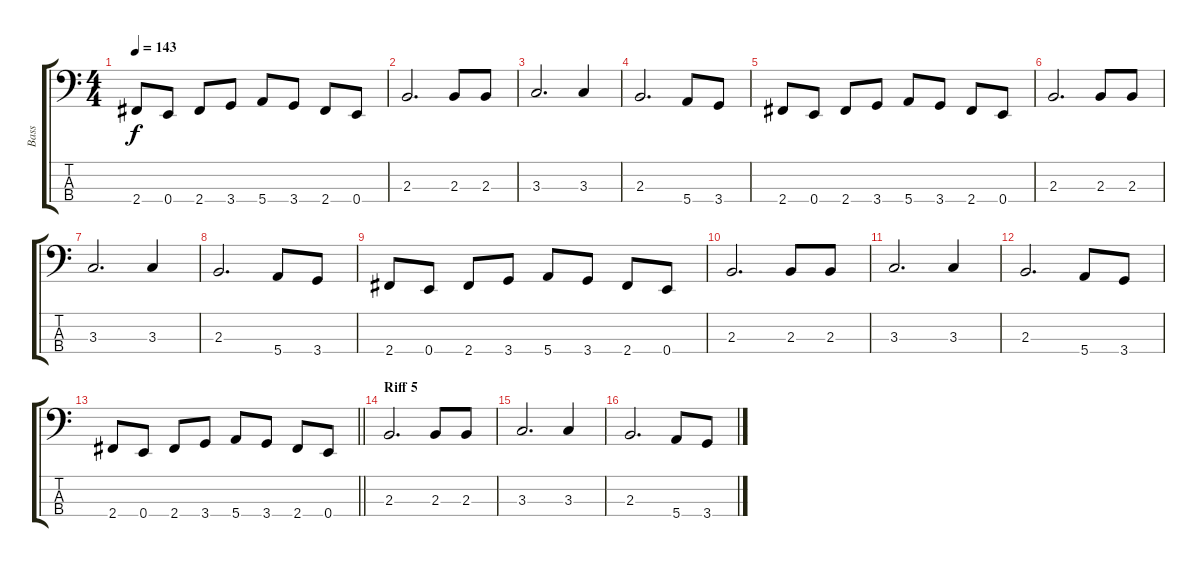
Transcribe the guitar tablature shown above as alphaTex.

\track ("Bass" "Bass") {instrument electricbasspick}
\staff {score tabs}
\tuning (G2 D2 A1 E1) {hide}
\ts (4 4)
\tempo 143
\clef f4
\ks c
2.4.8{dy f} 0.4.8 2.4.8 3.4.8 5.4.8 3.4.8 2.4.8 0.4.8 |
2.3.2{d} 2.3.8 2.3.8 |
3.3.2{d} 3.3.4 |
2.3.2{d} 5.4.8 3.4.8 |
2.4.8 0.4.8 2.4.8 3.4.8 5.4.8 3.4.8 2.4.8 0.4.8 |
2.3.2{d} 2.3.8 2.3.8 |
3.3.2{d} 3.3.4 |
2.3.2{d} 5.4.8 3.4.8 |
2.4.8 0.4.8 2.4.8 3.4.8 5.4.8 3.4.8 2.4.8 0.4.8 |
2.3.2{d} 2.3.8 2.3.8 |
3.3.2{d} 3.3.4 |
2.3.2{d} 5.4.8 3.4.8 |
\barLineRight lightlight
2.4.8 0.4.8 2.4.8 3.4.8 5.4.8 3.4.8 2.4.8 0.4.8 |
\section ("" "Riff 5")
2.3.2{d} 2.3.8 2.3.8 |
3.3.2{d} 3.3.4 |
2.3.2{d} 5.4.8 3.4.8
